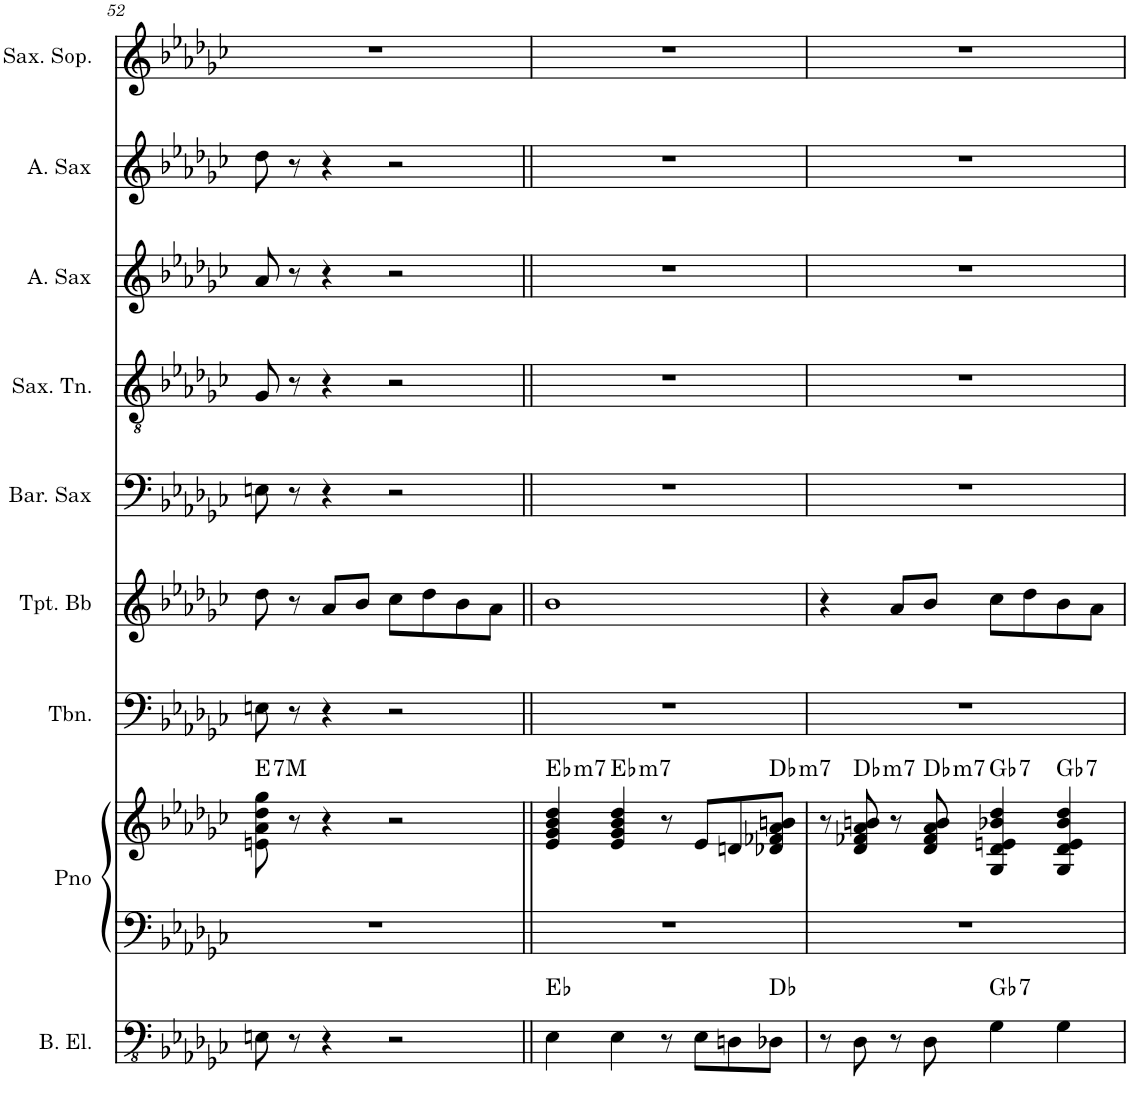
**kern	**harte	**kern	**kern	**harte	**kern	**kern	**kern	**kern	**kern	**kern	**kern
*part9	*part9	*part8	*part8	*part8	*part7	*part6	*part5	*part4	*part3	*part2	*part1
*staff10	*	*staff9	*staff8	*	*staff7	*staff6	*staff5	*staff4	*staff3	*staff2	*staff1
*I"Baixo elétrico	*	*I"Piano	*	*	*I"Trombone	*I"Trompete Bb	*I"Saxofone barítono	*I"Saxofone Tenor	*I"Saxofone Alto	*I"Saxofone Alto	*I"Saxofone Soprano
*I'B. El.	*	*I'Pno	*	*	*I'Tbn.	*I'Tpt. Bb	*	*I'Sax. Tn.	*	*	*I'Sax. Sop.
!!LO:PB:g=z
*clefFv4	*	*clefF4	*clefG2	*	*clefF4	*clefG2	*clefF4	*clefGv2	*clefG2	*clefG2	*clefG2
*	*	*	*	*	*	*ITrd1c2	*ITrd12c21	*ITrd8c14	*ITrd5c9	*ITrd5c9	*ITrd1c2
*k[b-e-a-d-g-c-]	*	*k[b-e-a-d-g-c-]	*k[b-e-a-d-g-c-]	*	*k[b-e-a-d-g-c-]	*k[b-e-a-d-g-c-]	*k[b-e-a-d-g-c-]	*k[b-e-a-d-g-c-]	*k[b-e-a-d-g-c-]	*k[b-e-a-d-g-c-]	*k[b-e-a-d-g-c-]
*M4/4	*	*M4/4	*M4/4	*	*M4/4	*M4/4	*M4/4	*M4/4	*M4/4	*M4/4	*M4/4
=52	=52	=52	=52	=52	=52	=52	=52	=52	=52	=52	=52
!	!	!	!	!LO:H:kt=7	!	!	!	!	!	!	!
8EEn\	.	1r	8en\ 8a-\ 8dd-\ 8gg-\	E:7	8En\	8dd-\	8En\	8G-/	8a-/	8dd-\	1r
8r	.	.	8r	.	8r	8r	8r	8r	8r	8r	.
4r	.	.	4r	.	4r	8a-/L	4r	4r	4r	4r	.
.	.	.	.	.	.	8b-/J	.	.	.	.	.
2r	.	.	2r	.	2r	8cc-\L	2r	2r	2r	2r	.
.	.	.	.	.	.	8dd-\	.	.	.	.	.
.	.	.	.	.	.	8b-\	.	.	.	.	.
.	.	.	.	.	.	8a-\J	.	.	.	.	.
=53	=53	=53	=53	=53	=53	=53	=53	=53	=53	=53	=53
!	!	!	!	!LO:H:kt=m7	!	!	!	!	!	!	!
4EE-\	Eb:maj	1r	4e-/ 4g-/ 4b-/ 4dd-/	Eb:min7	1r	1b-	1r	1r	1r	1r	1r
!	!	!	!	!LO:H:kt=m7	!	!	!	!	!	!	!
4EE-\	.	.	4e-/ 4g-/ 4b-/ 4dd-/	Eb:min7	.	.	.	.	.	.	.
8r	.	.	8r	.	.	.	.	.	.	.	.
8EE-\L	.	.	8e-/L	.	.	.	.	.	.	.	.
8DDn\	.	.	8dn/	.	.	.	.	.	.	.	.
!	!	!	!	!LO:H:kt=m7	!	!	!	!	!	!	!
8DD-X\J	Db:maj	.	8d-X/ 8f-X/ 8a-/ 8bn/J	Db:min7	.	.	.	.	.	.	.
=54	=54	=54	=54	=54	=54	=54	=54	=54	=54	=54	=54
8r	.	1r	8r	.	1r	4r	1r	1r	1r	1r	1r
!	!	!	!	!LO:H:kt=m7	!	!	!	!	!	!	!
8DD-\	.	.	8d-/ 8f-X/ 8a-/ 8bn/	Db:min7	.	.	.	.	.	.	.
8r	.	.	8r	.	.	8a-/L	.	.	.	.	.
!	!	!	!	!LO:H:kt=m7	!	!	!	!	!	!	!
8DD-\	.	.	8d-/ 8f-/ 8a-/ 8b/	Db:min7	.	8b-/J	.	.	.	.	.
!	!LO:H:kt=7	!	!	!LO:H:kt=7	!	!	!	!	!	!	!
4GG-\	Gb:7	.	4G-/ 4d-/ 4en/ 4b-X/ 4dd-/	Gb:7	.	8cc-\L	.	.	.	.	.
.	.	.	.	.	.	8dd-\	.	.	.	.	.
!	!	!	!	!LO:H:kt=7	!	!	!	!	!	!	!
4GG-\	.	.	4G-/ 4d-/ 4e/ 4b-/ 4dd-/	Gb:7	.	8b-\	.	.	.	.	.
.	.	.	.	.	.	8a-\J	.	.	.	.	.
=	=	=	=	=	=	=	=	=	=	=	=
*-	*-	*-	*-	*-	*-	*-	*-	*-	*-	*-	*-
